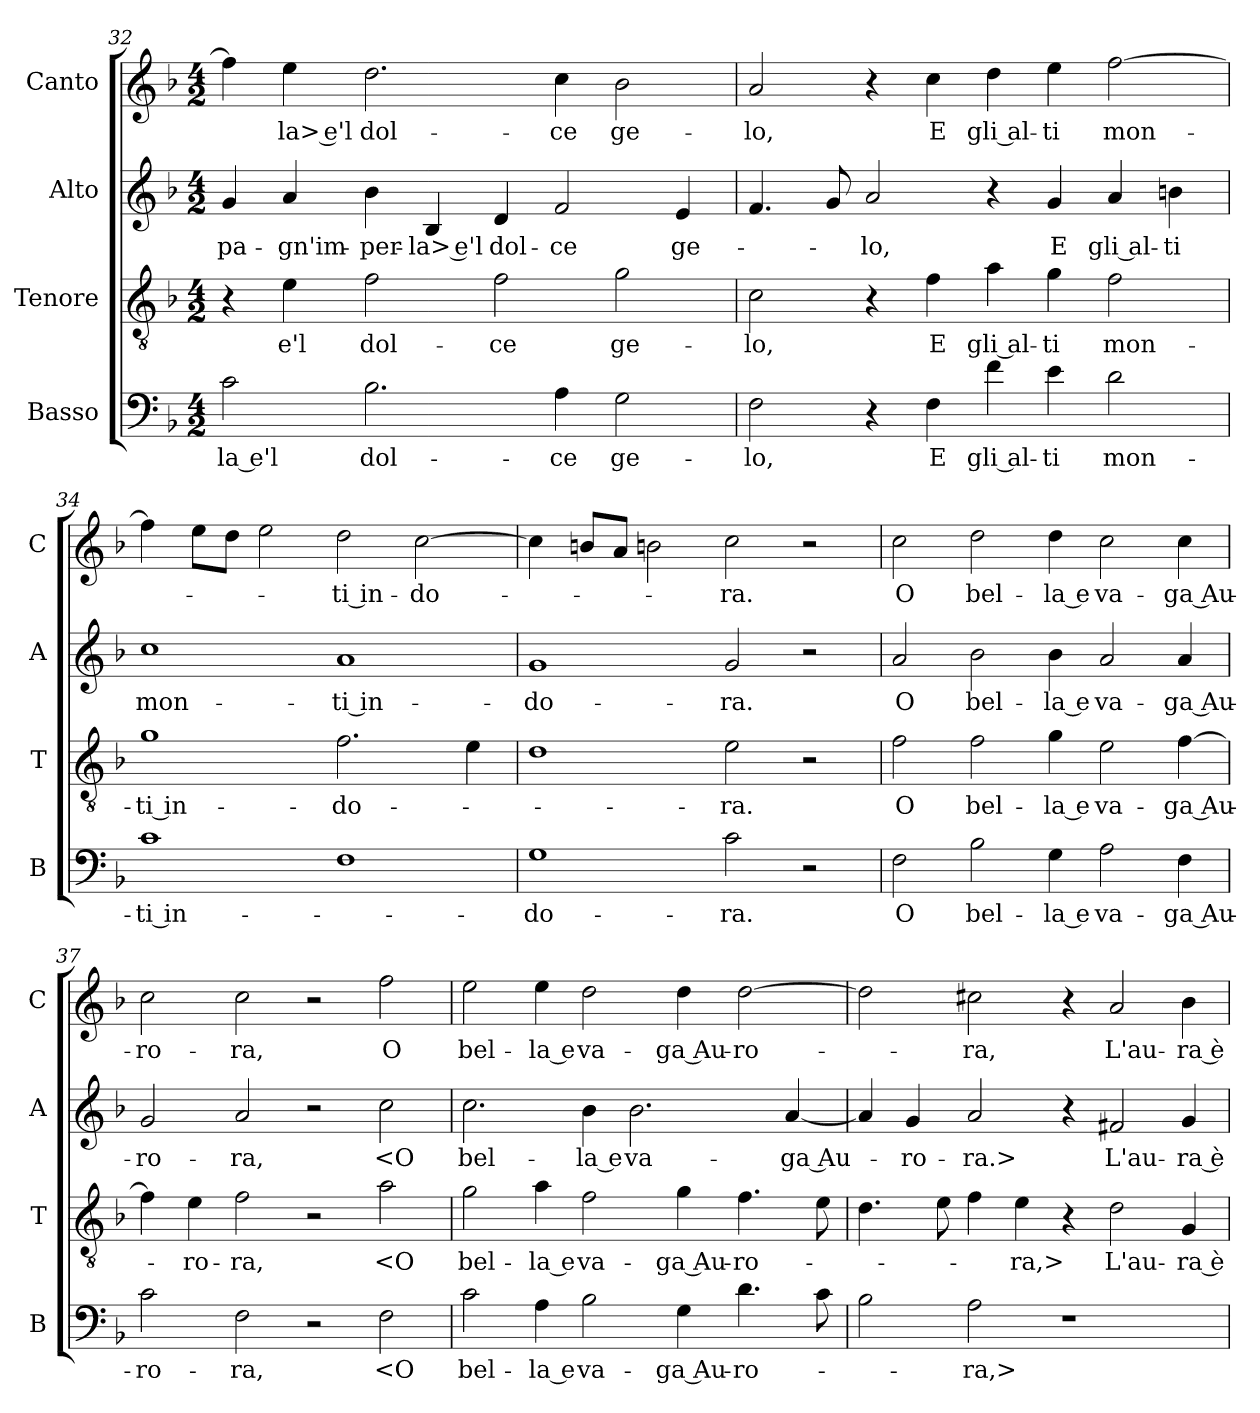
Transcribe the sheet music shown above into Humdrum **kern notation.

**kern	**text	**kern	**text	**kern	**text	**kern	**text
*part4	*part4	*part3	*part3	*part2	*part2	*part1	*part1
*staff4	*staff4	*staff3	*staff3	*staff2	*staff2	*staff1	*staff1
*I"Basso	*	*I"Tenore	*	*I"Alto	*	*I"Canto	*
*I'B	*	*I'T	*	*I'A	*	*I'C	*
*clefF4	*	*clefGv2	*	*clefG2	*	*clefG2	*
*k[b-]	*	*k[b-]	*	*k[b-]	*	*k[b-]	*
*M4/2	*	*M4/2	*	*M4/2	*	*M4/2	*
=32	=32	=32	=32	=32	=32	=32	=32
2c	-la e'l	4r	.	4g	-pa-	4ff]	.
.	.	4e	e'l	4a	-gn'im-	4ee	-la> e'l
2.B-	dol-	2f	dol-	4b-	-per-	2.dd	dol-
.	.	.	.	4B-	-la> e'l	.	.
.	.	2f	-ce	4d	dol-	.	.
4A	-ce	.	.	2f	-ce	4cc	-ce
2G	ge-	2g	ge-	.	.	2b-	ge-
.	.	.	.	4e	ge-	.	.
=33	=33	=33	=33	=33	=33	=33	=33
2F	-lo,	2c	-lo,	4.f	.	2a	-lo,
.	.	.	.	8g	.	.	.
4r	.	4r	.	2a	-lo,	4r	.
4F	E	4f	E	.	.	4cc	E
4f	gli al-	4a	gli al-	4r	.	4dd	gli al-
4e	-ti	4g	-ti	4g	E	4ee	-ti
2d	mon-	2f	mon-	4a	gli al-	[2ff	mon-
.	.	.	.	4bn	-ti	.	.
=34	=34	=34	=34	=34	=34	=34	=34
1c	-ti in-	1g	-ti in-	1cc	mon-	4ff]	.
.	.	.	.	.	.	8eeL	.
.	.	.	.	.	.	8ddJ	.
.	.	.	.	.	.	2ee	.
1F	.	2.f	-do-	1a	-ti in-	2dd	-ti in-
.	.	.	.	.	.	[2cc	-do-
.	.	4e	.	.	.	.	.
=35	=35	=35	=35	=35	=35	=35	=35
1G	-do-	1d	.	1g	-do-	4cc]	.
.	.	.	.	.	.	8bnL	.
.	.	.	.	.	.	8aJ	.
.	.	.	.	.	.	2bn	.
2c	-ra.	2e	-ra.	2g	-ra.	2cc	-ra.
2r	.	2r	.	2r	.	2r	.
=36	=36	=36	=36	=36	=36	=36	=36
2F	O	2f	O	2a	O	2cc	O
2B-	bel-	2f	bel-	2b-	bel-	2dd	bel-
4G	-la e	4g	-la e	4b-	-la e	4dd	-la e
2A	va-	2e	va-	2a	va-	2cc	va-
4F	-ga Au-	[4f	-ga Au-	4a	-ga Au-	4cc	-ga Au-
=37	=37	=37	=37	=37	=37	=37	=37
2c	-ro-	4f]	.	2g	-ro-	2cc	-ro-
.	.	4e	-ro-	.	.	.	.
2F	-ra,	2f	-ra,	2a	-ra,	2cc	-ra,
2r	.	2r	.	2r	.	2r	.
2F	<O	2a	<O	2cc	<O	2ff	O
=38	=38	=38	=38	=38	=38	=38	=38
2c	bel-	2g	bel-	2.cc	bel-	2ee	bel-
4A	-la e	4a	-la e	.	.	4ee	-la e
2B-	va-	2f	va-	4b-	-la e	2dd	va-
.	.	.	.	2.b-	va-	.	.
4G	-ga Au-	4g	-ga Au-	.	.	4dd	-ga Au-
4.d	-ro-	4.f	-ro-	.	.	[2dd	-ro-
.	.	.	.	[4a	-ga Au-	.	.
8c	.	8e	.	.	.	.	.
=39	=39	=39	=39	=39	=39	=39	=39
2B-	.	4.d	.	4a]	.	2dd]	.
.	.	.	.	4g	-ro-	.	.
.	.	8e	.	.	.	.	.
2A	-ra,>	4f	.	2a	-ra.>	2cc#X	-ra,
.	.	4e	-ra,>	.	.	.	.
1r	.	4r	.	4r	.	4r	.
.	.	2d	L'au-	2f#X	L'au-	2a	L'au-
.	.	4G	-ra è	4g	-ra è	4b-	-ra è
=	=	=	=	=	=	=	=
*-	*-	*-	*-	*-	*-	*-	*-
